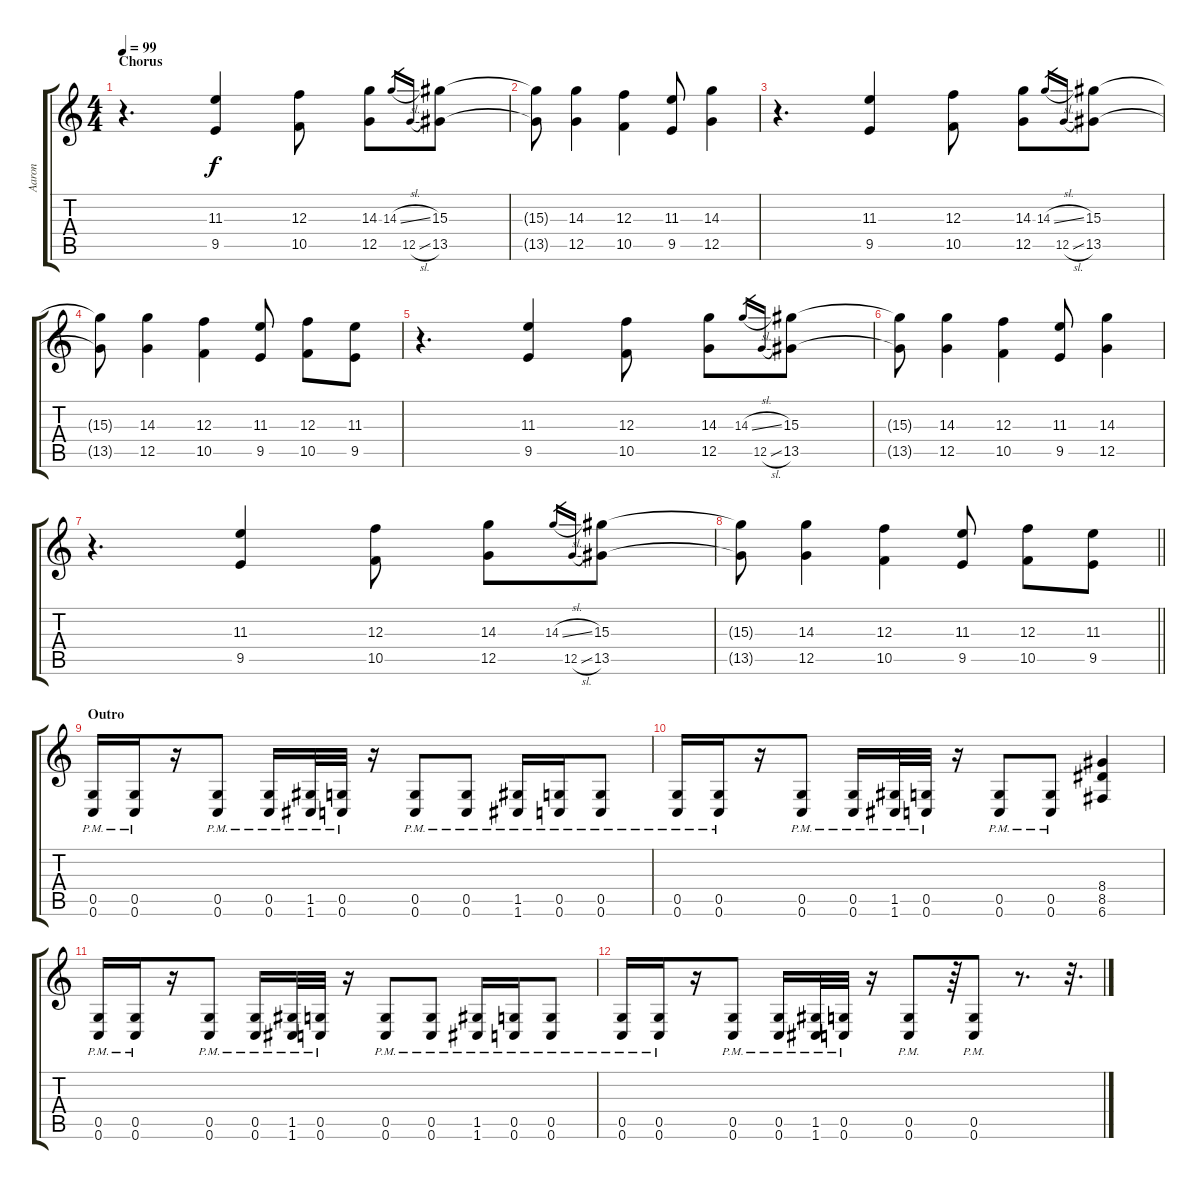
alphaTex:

\track ("Aaron" "Aaron") {instrument distortionguitar}
\staff {score tabs}
\tuning (D4 A3 F3 C3 G2 C2) {hide}
\ts (4 4)
\section ("" "Chorus")
\tempo 99
\clef g2
\ks c
r.4{d dy f} (11.3 9.5).4 (12.3 10.5).8 (14.3 12.5).8 14.3{sl}.16{gr} 12.5{sl}.16{gr} (15.3 13.5).8 |
(15.3{t} 13.5{t}).8 (14.3 12.5).4 (12.3 10.5).4 (11.3 9.5).8 (14.3 12.5).4 |
r.4{d} (11.3 9.5).4 (12.3 10.5).8 (14.3 12.5).8 14.3{sl}.16{gr} 12.5{sl}.16{gr} (15.3 13.5).8 |
(15.3{t} 13.5{t}).8 (14.3 12.5).4 (12.3 10.5).4 (11.3 9.5).8 (12.3 10.5).8 (11.3 9.5).8 |
r.4{d} (11.3 9.5).4 (12.3 10.5).8 (14.3 12.5).8 14.3{sl}.16{gr} 12.5{sl}.16{gr} (15.3 13.5).8 |
(15.3{t} 13.5{t}).8 (14.3 12.5).4 (12.3 10.5).4 (11.3 9.5).8 (14.3 12.5).4 |
r.4{d} (11.3 9.5).4 (12.3 10.5).8 (14.3 12.5).8 14.3{sl}.16{gr} 12.5{sl}.16{gr} (15.3 13.5).8 |
\barLineRight lightlight
(15.3{t} 13.5{t}).8 (14.3 12.5).4 (12.3 10.5).4 (11.3 9.5).8 (12.3 10.5).8 (11.3 9.5).8 |
\section ("" "Outro")
(0.5{pm} 0.6{pm}).16 (0.5{pm} 0.6{pm}).16 r.16 (0.5{pm} 0.6{pm}).8 (0.5{pm} 0.6{pm}).16 (1.5{pm} 1.6{pm}).32 (0.5{pm} 0.6{pm}).32 r.16 (0.5{pm} 0.6{pm}).8 (0.5{pm} 0.6{pm}).8 (1.5{pm} 1.6{pm}).16 (0.5{pm} 0.6{pm}).16 (0.5{pm} 0.6{pm}).8 |
(0.5{pm} 0.6{pm}).16 (0.5{pm} 0.6{pm}).16 r.16 (0.5{pm} 0.6{pm}).8 (0.5{pm} 0.6{pm}).16 (1.5{pm} 1.6{pm}).32 (0.5{pm} 0.6{pm}).32 r.16 (0.5{pm} 0.6{pm}).8 (0.5{pm} 0.6{pm}).8 (8.4 8.5 6.6).4 |
(0.5{pm} 0.6{pm}).16 (0.5{pm} 0.6{pm}).16 r.16 (0.5{pm} 0.6{pm}).8 (0.5{pm} 0.6{pm}).16 (1.5{pm} 1.6{pm}).32 (0.5{pm} 0.6{pm}).32 r.16 (0.5{pm} 0.6{pm}).8 (0.5{pm} 0.6{pm}).8 (1.5{pm} 1.6{pm}).16 (0.5{pm} 0.6{pm}).16 (0.5{pm} 0.6{pm}).8 |
(0.5{pm} 0.6{pm}).16 (0.5{pm} 0.6{pm}).16 r.16 (0.5{pm} 0.6{pm}).8 (0.5{pm} 0.6{pm}).16 (1.5{pm} 1.6{pm}).32 (0.5{pm} 0.6{pm}).32 r.16 (0.5{pm} 0.6{pm}).8 r.64 (0.5{pm} 0.6{pm}).8 r.8{d} r.32{d}
